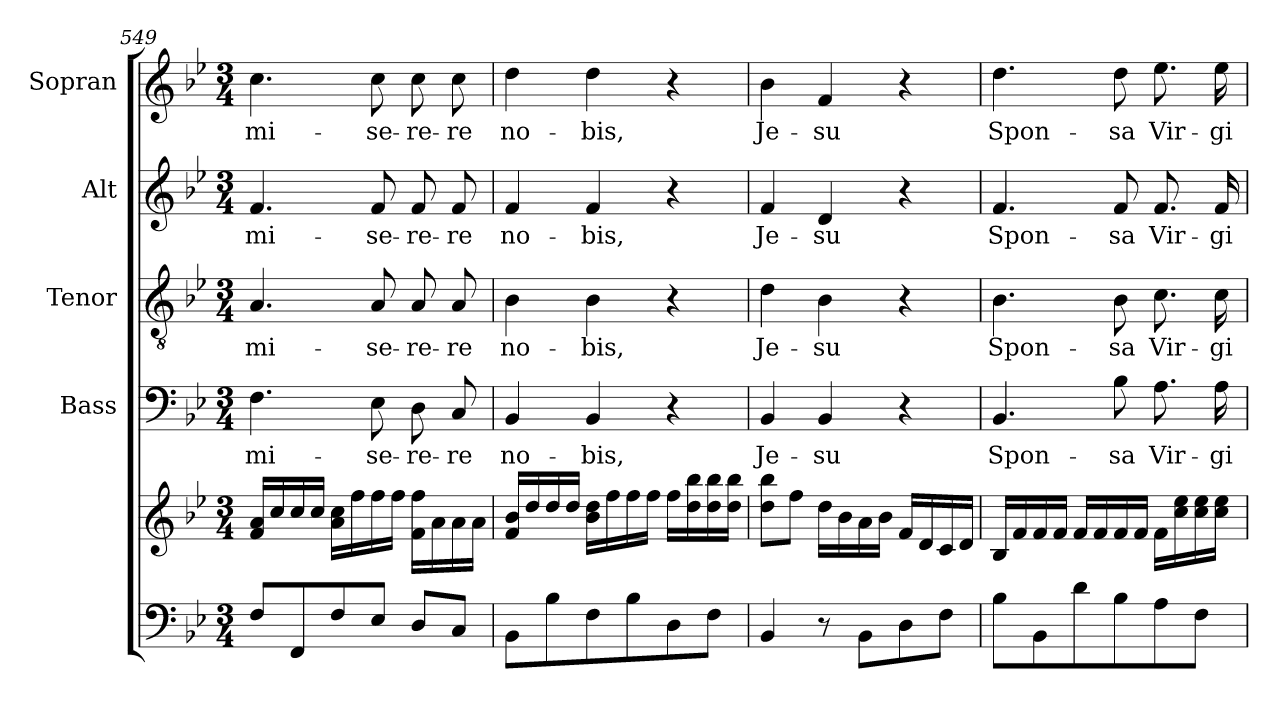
**kern	**kern	**kern	**text	**kern	**text	**kern	**text	**kern	**text
*part5	*part5	*part4	*part4	*part3	*part3	*part2	*part2	*part1	*part1
*staff6	*staff5	*staff4	*staff4	*staff3	*staff3	*staff2	*staff2	*staff1	*staff1
*	*	*I"Bass	*	*I"Tenor	*	*I"Alt	*	*I"Sopran	*
*	*	*I'B.	*	*I'T.	*	*I'A.	*	*I'S.	*
!!LO:PB:g=z
*clefF4	*clefG2	*clefF4	*	*clefGv2	*	*clefG2	*	*clefG2	*
*k[b-e-]	*k[b-e-]	*k[b-e-]	*	*k[b-e-]	*	*k[b-e-]	*	*k[b-e-]	*
*B-:	*B-:	*B-:	*	*B-:	*	*B-:	*	*B-:	*
*M3/4	*M3/4	*M3/4	*	*M3/4	*	*M3/4	*	*M3/4	*
=549	=549	=549	=549	=549	=549	=549	=549	=549	=549
!	!	!	!LO:LY:b	!	!LO:LY:b	!	!LO:LY:b	!	!LO:LY:b
8F/L	16f/ 16a/LL	4.F\	mi-	4.A/	mi-	4.f/	mi-	4.cc\	mi-
.	16cc/	.	.	.	.	.	.	.	.
8FF/	16cc/	.	.	.	.	.	.	.	.
.	16cc/JJ	.	.	.	.	.	.	.	.
8F/	16a\ 16cc\LL	.	.	.	.	.	.	.	.
.	16ff\	.	.	.	.	.	.	.	.
!	!	!	!LO:LY:b	!	!LO:LY:b	!	!LO:LY:b	!	!LO:LY:b
8E-/J	16ff\	8E-\	-se-	8A/	-se-	8f/	-se-	8cc\	-se-
.	16ff\JJ	.	.	.	.	.	.	.	.
!	!	!	!LO:LY:b	!	!LO:LY:b	!	!LO:LY:b	!	!LO:LY:b
8D/L	16f\ 16ff\LL	8D\	-re-	8A/	-re-	8f/	-re-	8cc\	-re-
.	16a\	.	.	.	.	.	.	.	.
!	!	!	!LO:LY:b	!	!LO:LY:b	!	!LO:LY:b	!	!LO:LY:b
8C/J	16a\	8C/	-re	8A/	-re	8f/	-re	8cc\	-re
.	16a\JJ	.	.	.	.	.	.	.	.
=550	=550	=550	=550	=550	=550	=550	=550	=550	=550
!	!	!	!LO:LY:b	!	!LO:LY:b	!	!LO:LY:b	!	!LO:LY:b
8BB-\L	16f/ 16b-/LL	4BB-/	no-	4B-\	no-	4f/	no-	4dd\	no-
.	16dd/	.	.	.	.	.	.	.	.
8B-\	16dd/	.	.	.	.	.	.	.	.
.	16dd/JJ	.	.	.	.	.	.	.	.
!	!	!	!LO:LY:b	!	!LO:LY:b	!	!LO:LY:b	!	!LO:LY:b
8F\	16b-\ 16dd\LL	4BB-/	-bis,	4B-\	-bis,	4f/	-bis,	4dd\	-bis,
.	16ff\	.	.	.	.	.	.	.	.
8B-\	16ff\	.	.	.	.	.	.	.	.
.	16ff\JJ	.	.	.	.	.	.	.	.
8D\	16ff\LL	4r	.	4r	.	4r	.	4r	.
.	16dd\ 16bb-\	.	.	.	.	.	.	.	.
8F\J	16dd\ 16bb-\	.	.	.	.	.	.	.	.
.	16dd\ 16bb-\JJ	.	.	.	.	.	.	.	.
=551	=551	=551	=551	=551	=551	=551	=551	=551	=551
!	!	!	!LO:LY:b	!	!LO:LY:b	!	!LO:LY:b	!	!LO:LY:b
4BB-/	8dd\ 8bb-\L	4BB-/	Je-	4d\	Je-	4f/	Je-	4b-\	Je-
.	8ff\J	.	.	.	.	.	.	.	.
!	!	!	!LO:LY:b	!	!LO:LY:b	!	!LO:LY:b	!	!LO:LY:b
8r	16dd\LL	4BB-/	-su	4B-\	-su	4d/	-su	4f/	-su
.	16b-\	.	.	.	.	.	.	.	.
8BB-\L	16a\	.	.	.	.	.	.	.	.
.	16b-\JJ	.	.	.	.	.	.	.	.
8D\	16f/LL	4r	.	4r	.	4r	.	4r	.
.	16d/	.	.	.	.	.	.	.	.
8F\J	16c/	.	.	.	.	.	.	.	.
.	16d/JJ	.	.	.	.	.	.	.	.
=552	=552	=552	=552	=552	=552	=552	=552	=552	=552
!	!	!	!LO:LY:b	!	!LO:LY:b	!	!LO:LY:b	!	!LO:LY:b
8B-\L	16B-/LL	4.BB-/	Spon-	4.B-\	Spon-	4.f/	Spon-	4.dd\	Spon-
.	16f/	.	.	.	.	.	.	.	.
8BB-\	16f/	.	.	.	.	.	.	.	.
.	16f/JJ	.	.	.	.	.	.	.	.
8d\	16f/LL	.	.	.	.	.	.	.	.
.	16f/	.	.	.	.	.	.	.	.
!	!	!	!LO:LY:b	!	!LO:LY:b	!	!LO:LY:b	!	!LO:LY:b
8B-\	16f/	8B-\	-sa	8B-\	-sa	8f/	-sa	8dd\	-sa
.	16f/JJ	.	.	.	.	.	.	.	.
!	!	!	!LO:LY:b	!	!LO:LY:b	!	!LO:LY:b	!	!LO:LY:b
8A\	16f\LL	8.A\	Vir-	8.c\	Vir-	8.f/	Vir-	8.ee-\	Vir-
.	16cc\ 16ee-\	.	.	.	.	.	.	.	.
8F\J	16cc\ 16ee-\	.	.	.	.	.	.	.	.
!	!	!	!LO:LY:b	!	!LO:LY:b	!	!LO:LY:b	!	!LO:LY:b
.	16cc\ 16ee-\JJ	16A\	-gi-	16c\	-gi-	16f/	-gi-	16ee-\	-gi-
=	=	=	=	=	=	=	=	=	=
*-	*-	*-	*-	*-	*-	*-	*-	*-	*-
